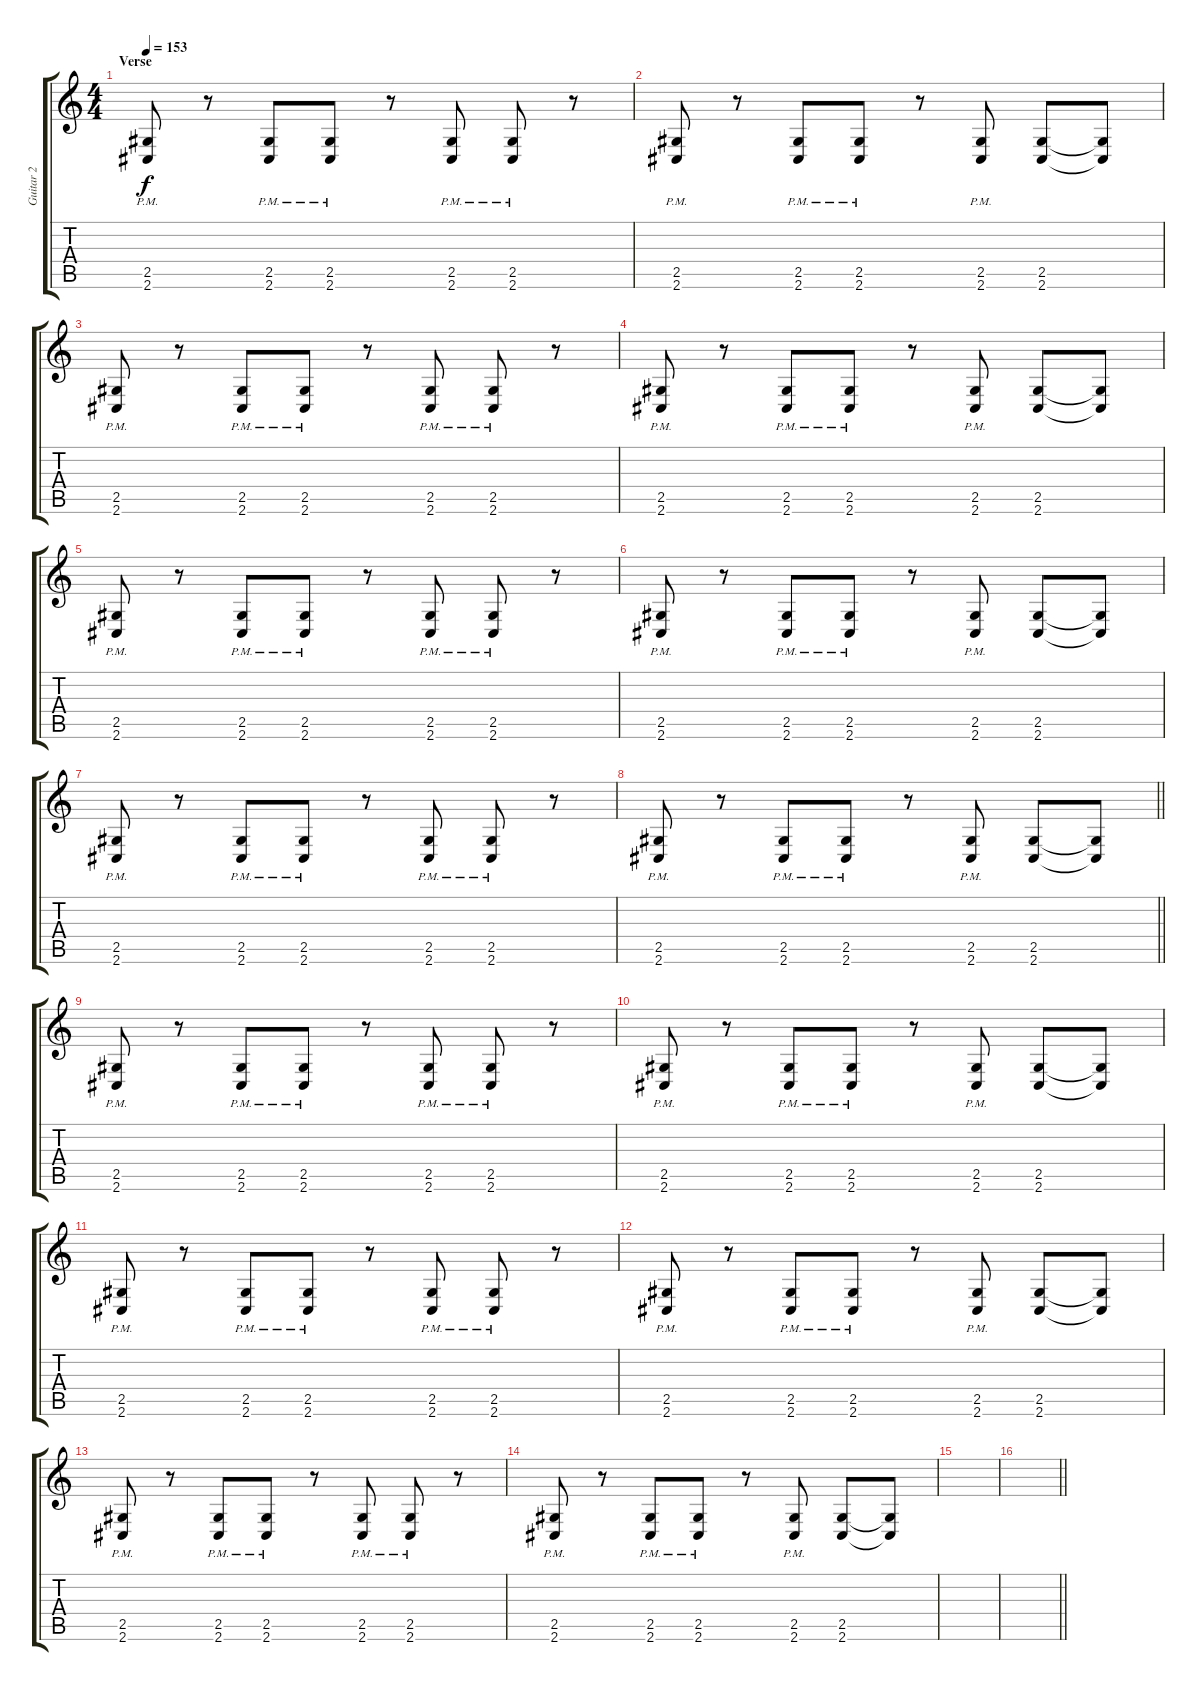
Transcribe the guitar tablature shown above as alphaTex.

\track ("Guitar 2" "Guitar 2") {instrument distortionguitar}
\staff {score tabs}
\tuning (Db4 Ab3 E3 B2 Gb2 B1) {hide}
\ts (4 4)
\section ("" "Verse")
\tempo 153
\clef g2
\ks c
(2.5{pm} 2.6{pm}).8{dy f} r.8 (2.5{pm} 2.6{pm}).8 (2.5{pm} 2.6{pm}).8 r.8 (2.5{pm} 2.6{pm}).8 (2.5{pm} 2.6{pm}).8 r.8 |
(2.5{pm} 2.6{pm}).8 r.8 (2.5{pm} 2.6{pm}).8 (2.5{pm} 2.6{pm}).8 r.8 (2.5{pm} 2.6{pm}).8 (2.5 2.6).8 (2.5{t} 2.6{t}).8 |
(2.5{pm} 2.6{pm}).8 r.8 (2.5{pm} 2.6{pm}).8 (2.5{pm} 2.6{pm}).8 r.8 (2.5{pm} 2.6{pm}).8 (2.5{pm} 2.6{pm}).8 r.8 |
(2.5{pm} 2.6{pm}).8 r.8 (2.5{pm} 2.6{pm}).8 (2.5{pm} 2.6{pm}).8 r.8 (2.5{pm} 2.6{pm}).8 (2.5 2.6).8 (2.5{t} 2.6{t}).8 |
(2.5{pm} 2.6{pm}).8 r.8 (2.5{pm} 2.6{pm}).8 (2.5{pm} 2.6{pm}).8 r.8 (2.5{pm} 2.6{pm}).8 (2.5{pm} 2.6{pm}).8 r.8 |
(2.5{pm} 2.6{pm}).8 r.8 (2.5{pm} 2.6{pm}).8 (2.5{pm} 2.6{pm}).8 r.8 (2.5{pm} 2.6{pm}).8 (2.5 2.6).8 (2.5{t} 2.6{t}).8 |
(2.5{pm} 2.6{pm}).8 r.8 (2.5{pm} 2.6{pm}).8 (2.5{pm} 2.6{pm}).8 r.8 (2.5{pm} 2.6{pm}).8 (2.5{pm} 2.6{pm}).8 r.8 |
\barLineRight lightlight
(2.5{pm} 2.6{pm}).8 r.8 (2.5{pm} 2.6{pm}).8 (2.5{pm} 2.6{pm}).8 r.8 (2.5{pm} 2.6{pm}).8 (2.5 2.6).8 (2.5{t} 2.6{t}).8 |
\section ("" "")
(2.5{pm} 2.6{pm}).8 r.8 (2.5{pm} 2.6{pm}).8 (2.5{pm} 2.6{pm}).8 r.8 (2.5{pm} 2.6{pm}).8 (2.5{pm} 2.6{pm}).8 r.8 |
(2.5{pm} 2.6{pm}).8 r.8 (2.5{pm} 2.6{pm}).8 (2.5{pm} 2.6{pm}).8 r.8 (2.5{pm} 2.6{pm}).8 (2.5 2.6).8 (2.5{t} 2.6{t}).8 |
(2.5{pm} 2.6{pm}).8 r.8 (2.5{pm} 2.6{pm}).8 (2.5{pm} 2.6{pm}).8 r.8 (2.5{pm} 2.6{pm}).8 (2.5{pm} 2.6{pm}).8 r.8 |
(2.5{pm} 2.6{pm}).8 r.8 (2.5{pm} 2.6{pm}).8 (2.5{pm} 2.6{pm}).8 r.8 (2.5{pm} 2.6{pm}).8 (2.5 2.6).8 (2.5{t} 2.6{t}).8 |
(2.5{pm} 2.6{pm}).8 r.8 (2.5{pm} 2.6{pm}).8 (2.5{pm} 2.6{pm}).8 r.8 (2.5{pm} 2.6{pm}).8 (2.5{pm} 2.6{pm}).8 r.8 |
(2.5{pm} 2.6{pm}).8 r.8 (2.5{pm} 2.6{pm}).8 (2.5{pm} 2.6{pm}).8 r.8 (2.5{pm} 2.6{pm}).8 (2.5 2.6).8 (2.5{t} 2.6{t}).8 |
|
\barLineRight lightlight
